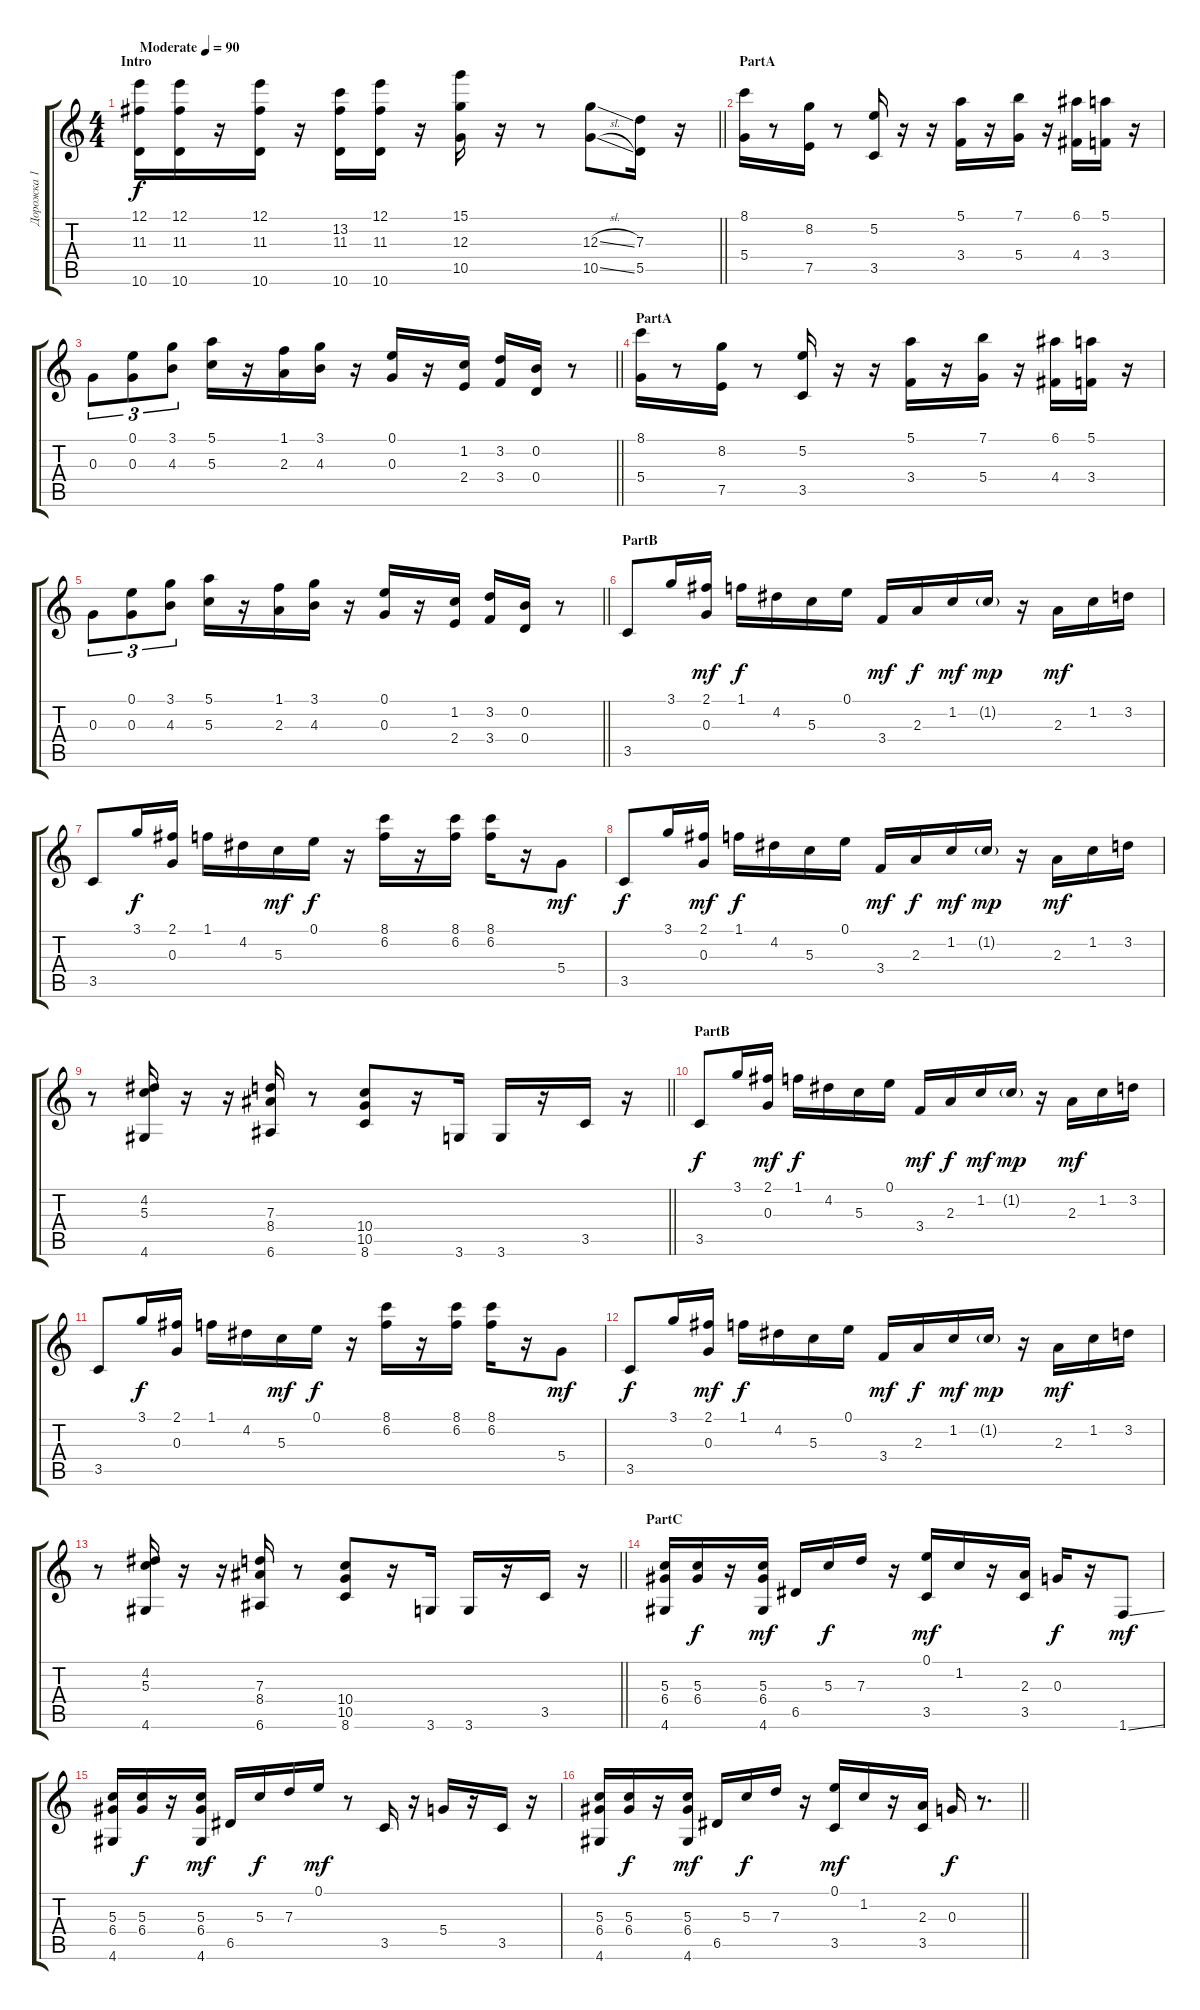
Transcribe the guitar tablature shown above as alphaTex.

\track ("Дорожка 1" "Дорожка 1") {instrument acousticguitarnylon}
\staff {score tabs}
\tuning (E4 B3 G3 D3 A2 E2) {hide}
\ts (4 4)
\section ("" "Intro")
\tempo (90 "Moderate")
\clef g2
\barLineRight lightlight
\ks c
(12.1 11.3 10.6).16{dy f instrument acousticguitarnylon} (12.1 11.3 10.6).16 r.16 (12.1 11.3 10.6).16 r.16 (13.2 11.3 10.6).16 (12.1 11.3 10.6).16 r.16 (15.1 12.3 10.5).16 r.16 r.8 (12.3{sl} 10.5{sl}).8 (7.3 5.5).16 r.16 |
\section ("" "PartA")
(8.1 5.4).16 r.8 (8.2 7.5).16 r.8 (5.2 3.5).16 r.16 r.16 (5.1 3.4).16 r.16 (7.1 5.4).16 r.16 (6.1 4.4).16 (5.1 3.4).16 r.16 |
\barLineRight lightlight
0.3.8{tu (3 2)} (0.1 0.3).8{tu (3 2)} (3.1 4.3).8{tu (3 2)} (5.1 5.3).16 r.16 (1.1 2.3).16 (3.1 4.3).16 r.16 (0.1 0.3).16 r.16 (1.2 2.4).16 (3.2 3.4).16 (0.2 0.4).16 r.8 |
\section ("" "PartA")
(8.1 5.4).16 r.8 (8.2 7.5).16 r.8 (5.2 3.5).16 r.16 r.16 (5.1 3.4).16 r.16 (7.1 5.4).16 r.16 (6.1 4.4).16 (5.1 3.4).16 r.16 |
\barLineRight lightlight
0.3.8{tu (3 2)} (0.1 0.3).8{tu (3 2)} (3.1 4.3).8{tu (3 2)} (5.1 5.3).16 r.16 (1.1 2.3).16 (3.1 4.3).16 r.16 (0.1 0.3).16 r.16 (1.2 2.4).16 (3.2 3.4).16 (0.2 0.4).16 r.8 |
\section ("" "PartB")
3.5.8 3.1.16 (2.1 0.3).16{dy mf} 1.1.16{dy f} 4.2.16 5.3.16 0.1.16 3.4.16{dy mf} 2.3.16{dy f} 1.2.16{dy mf} 1.2{g}.16{dy mp} r.16 2.3.16{dy mf} 1.2.16 3.2.16 |
3.5.8 3.1.16{dy f} (2.1 0.3).16 1.1.16 4.2.16 5.3.16{dy mf} 0.1.16{dy f} r.16 (8.1 6.2).16 r.16 (8.1 6.2).16 (8.1 6.2).16 r.16 5.4.8{dy mf} |
3.5.8{dy f} 3.1.16 (2.1 0.3).16{dy mf} 1.1.16{dy f} 4.2.16 5.3.16 0.1.16 3.4.16{dy mf} 2.3.16{dy f} 1.2.16{dy mf} 1.2{g}.16{dy mp} r.16 2.3.16{dy mf} 1.2.16 3.2.16 |
\barLineRight lightlight
r.8 (4.2 5.3 4.6).16 r.16 r.16 (7.3 8.4 6.6).16 r.8 (10.4 10.5 8.6).8 r.16 3.6.16 3.6.16 r.16 3.5.16 r.16 |
\section ("" "PartB")
3.5.8{dy f} 3.1.16 (2.1 0.3).16{dy mf} 1.1.16{dy f} 4.2.16 5.3.16 0.1.16 3.4.16{dy mf} 2.3.16{dy f} 1.2.16{dy mf} 1.2{g}.16{dy mp} r.16 2.3.16{dy mf} 1.2.16 3.2.16 |
3.5.8 3.1.16{dy f} (2.1 0.3).16 1.1.16 4.2.16 5.3.16{dy mf} 0.1.16{dy f} r.16 (8.1 6.2).16 r.16 (8.1 6.2).16 (8.1 6.2).16 r.16 5.4.8{dy mf} |
3.5.8{dy f} 3.1.16 (2.1 0.3).16{dy mf} 1.1.16{dy f} 4.2.16 5.3.16 0.1.16 3.4.16{dy mf} 2.3.16{dy f} 1.2.16{dy mf} 1.2{g}.16{dy mp} r.16 2.3.16{dy mf} 1.2.16 3.2.16 |
\barLineRight lightlight
r.8 (4.2 5.3 4.6).16 r.16 r.16 (7.3 8.4 6.6).16 r.8 (10.4 10.5 8.6).8 r.16 3.6.16 3.6.16 r.16 3.5.16 r.16 |
\section ("" "PartC")
(5.3 6.4 4.6).16 (5.3 6.4).16{dy f} r.16 (5.3 6.4 4.6).16{dy mf} 6.5.16 5.3.16{dy f} 7.3.16 r.16 (0.1 3.5).16{dy mf} 1.2.16 r.16 (2.3 3.5).16 0.3.16{dy f} r.16 1.6{ss}.8{dy mf} |
(5.3 6.4 4.6).16 (5.3 6.4).16{dy f} r.16 (5.3 6.4 4.6).16{dy mf} 6.5.16 5.3.16{dy f} 7.3.16 0.1.16{dy mf} r.8 3.5.16 r.16 5.4.16 r.16 3.5.16 r.16 |
\barLineRight lightlight
(5.3 6.4 4.6).16 (5.3 6.4).16{dy f} r.16 (5.3 6.4 4.6).16{dy mf} 6.5.16 5.3.16{dy f} 7.3.16 r.16 (0.1 3.5).16{dy mf} 1.2.16 r.16 (2.3 3.5).16 0.3.16{dy f} r.8{d}
